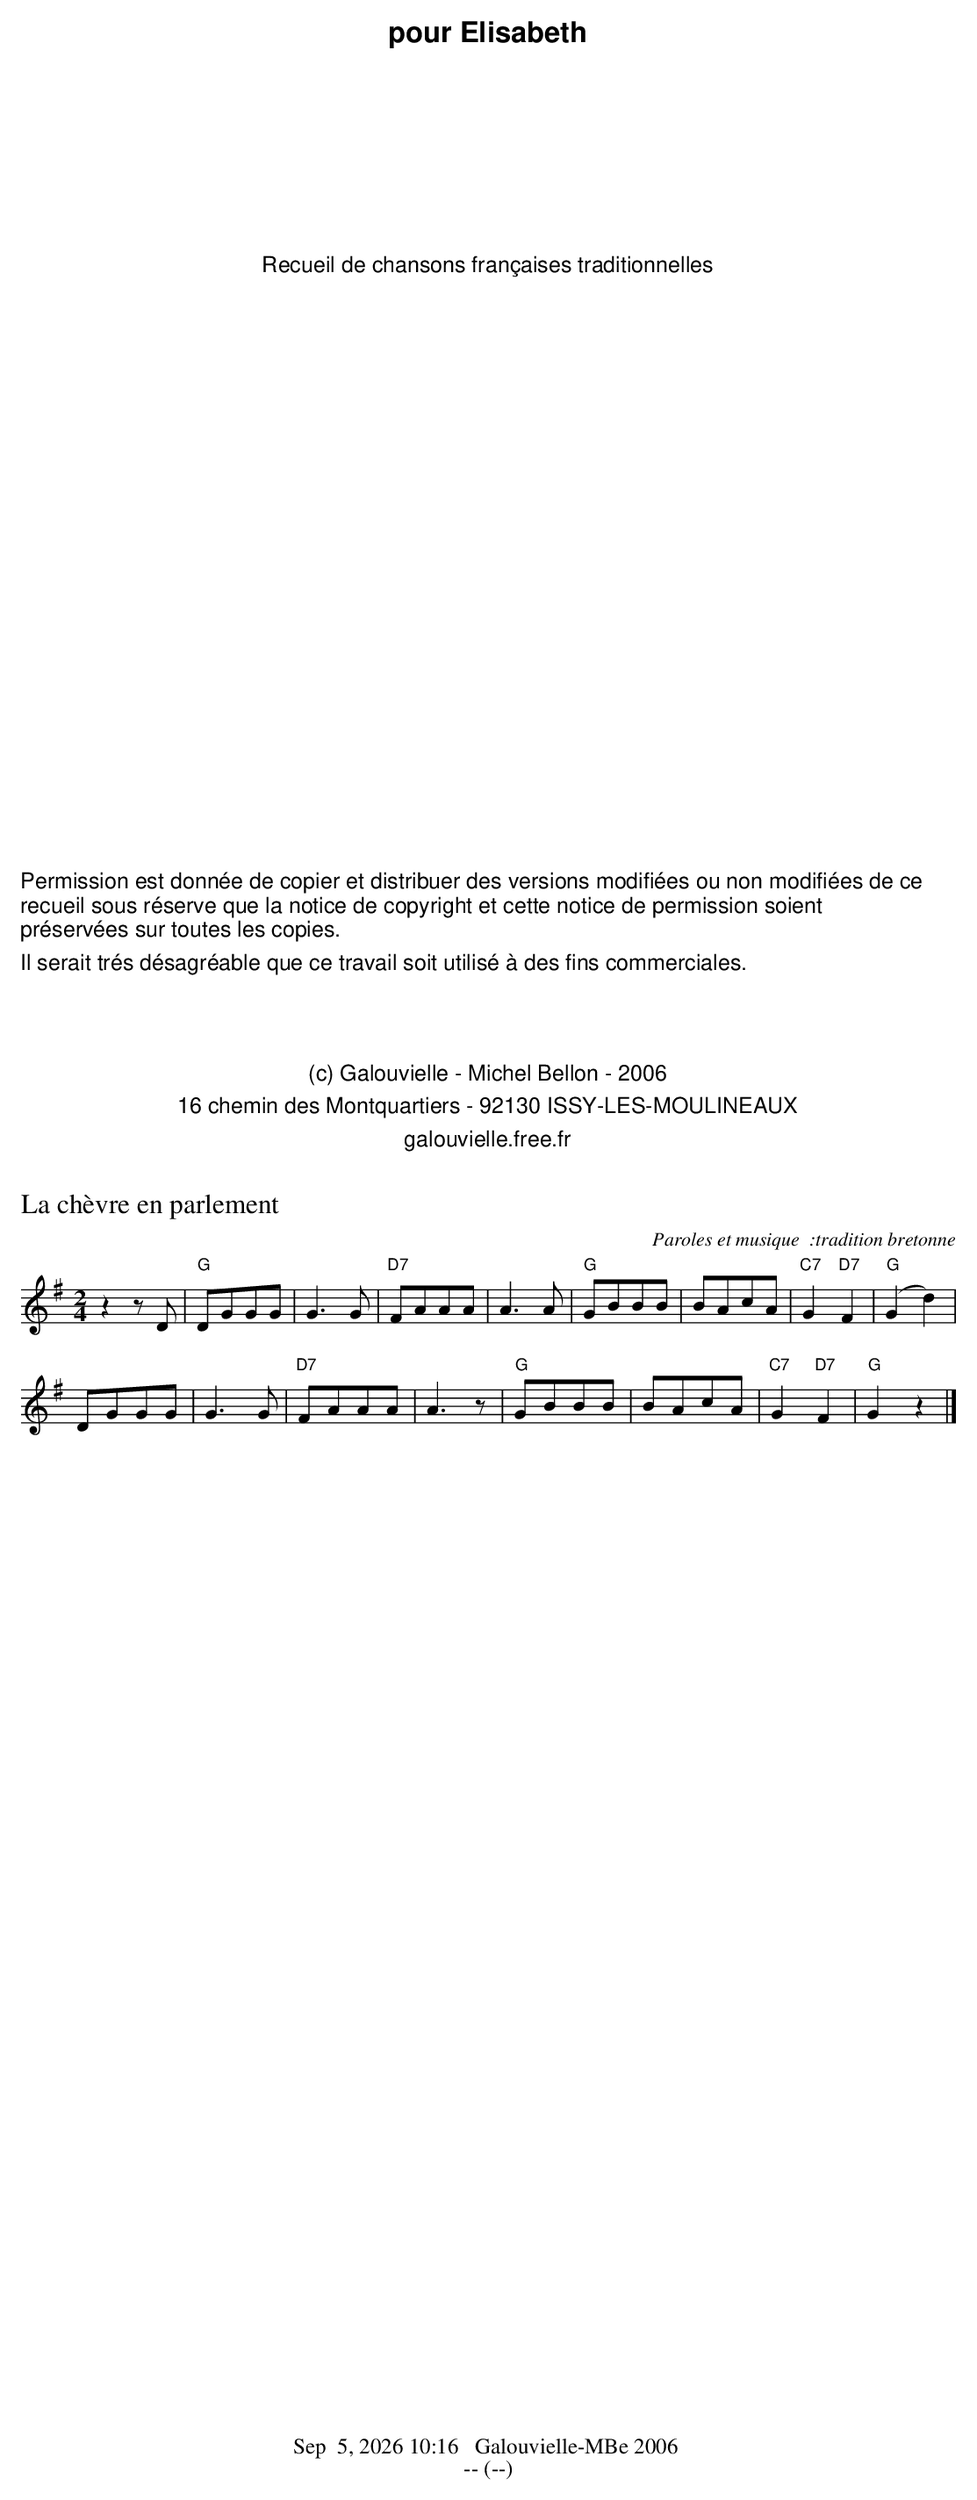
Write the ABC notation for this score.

X:1
T:La chèvre en parlement
C:Paroles et musique  :tradition bretonne
M:2/4
L:1/8
K:G
z2zD | "G"DGGG | G3G | "D7"FAAA | A3A | "G"GBBB | BAcA | "C7"G2"D7"F2 | "G"(G2d2) |
DGGG | G3G | "D7"FAAA | A3z | "G"GBBB | BAcA | "C7"G2"D7"F2 | "G"G2 z2 |]
